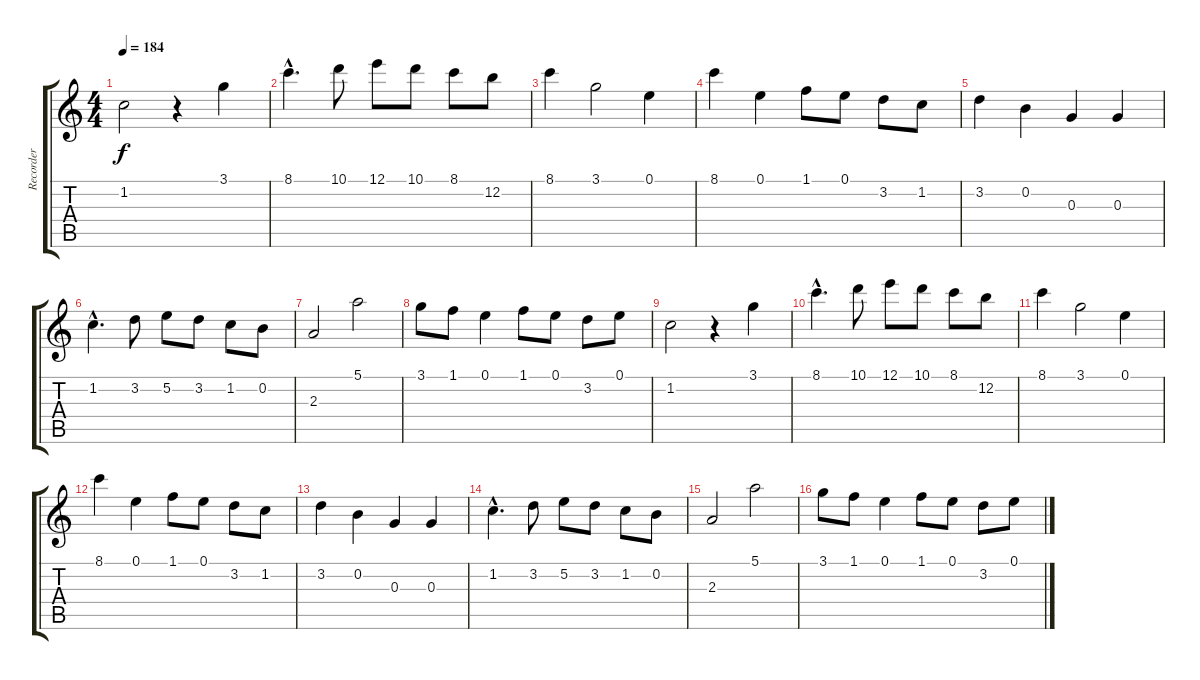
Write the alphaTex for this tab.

\track ("Recorder" "Recorder") {instrument recorder}
\staff {score tabs}
\tuning (E5 B4 G4 D4 A3 E3) {hide}
\ts (4 4)
\tempo 184
\clef g2
\ks c
1.2.2{dy f} r.4 3.1.4 |
8.1{hac}.4{d} 10.1.8 12.1.8 10.1.8 8.1.8 12.2.8 |
8.1.4 3.1.2 0.1.4 |
8.1.4 0.1.4 1.1.8 0.1.8 3.2.8 1.2.8 |
3.2.4 0.2.4 0.3.4 0.3.4 |
1.2{hac}.4{d} 3.2.8 5.2.8 3.2.8 1.2.8 0.2.8 |
2.3.2 5.1.2 |
3.1.8 1.1.8 0.1.4 1.1.8 0.1.8 3.2.8 0.1.8 |
1.2.2 r.4 3.1.4 |
8.1{hac}.4{d} 10.1.8 12.1.8 10.1.8 8.1.8 12.2.8 |
8.1.4 3.1.2 0.1.4 |
8.1.4 0.1.4 1.1.8 0.1.8 3.2.8 1.2.8 |
3.2.4 0.2.4 0.3.4 0.3.4 |
1.2{hac}.4{d} 3.2.8 5.2.8 3.2.8 1.2.8 0.2.8 |
2.3.2 5.1.2 |
3.1.8 1.1.8 0.1.4 1.1.8 0.1.8 3.2.8 0.1.8
